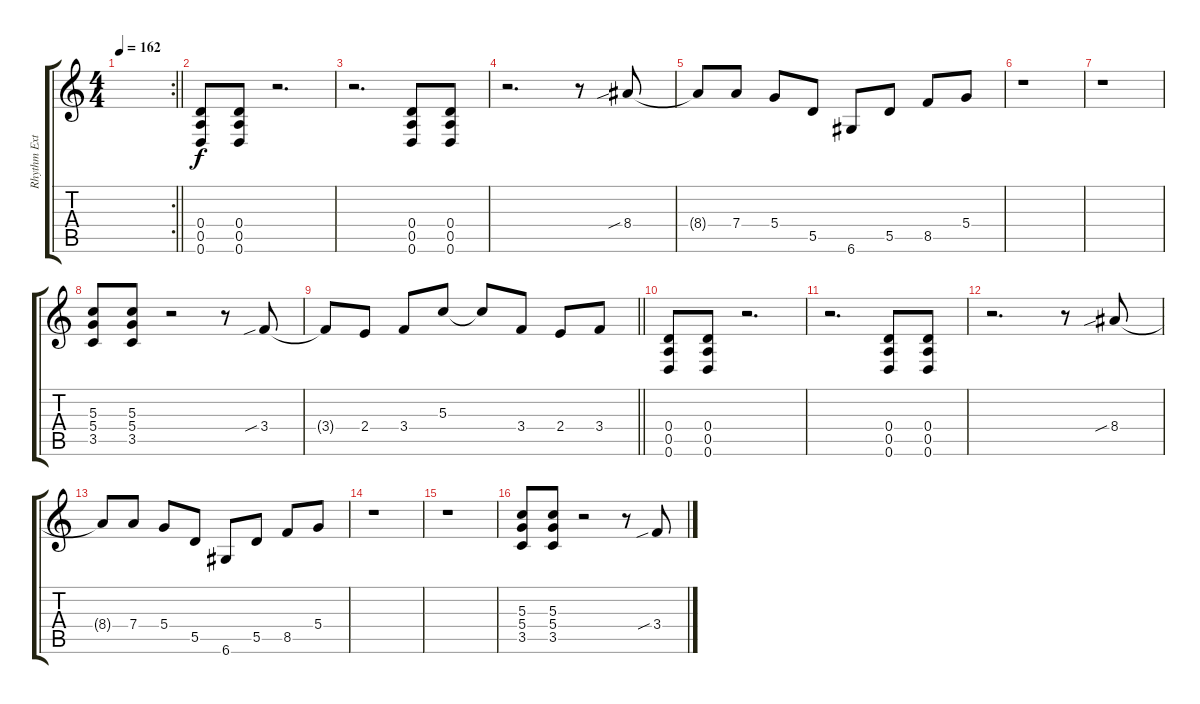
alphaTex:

\track ("Rhythm Extra" "Rhythm Ext") {instrument distortionguitar}
\staff {score tabs}
\tuning (E4 B3 G3 D3 A2 D2) {hide}
\rc 2
\ts (4 4)
\tempo 162
\clef g2
\barLineRight lightlight
\ks c
|
(0.4 0.5 0.6).8 (0.4 0.5 0.6).8 r.2{d} |
r.2{d} (0.4 0.5 0.6).8 (0.4 0.5 0.6).8 |
r.2{d} r.8 8.4{sib}.8 |
8.4{t}.8 7.4.8 5.4.8 5.5.8 6.6.8 5.5.8 8.5.8 5.4.8 |
r.1 |
r.1 |
(5.3 5.4 3.5).8 (5.3 5.4 3.5).8 r.2 r.8 3.4{sib}.8 |
\barLineRight lightlight
3.4{t}.8 2.4.8 3.4.8 5.3.8 5.3{t}.8 3.4.8 2.4.8 3.4.8 |
(0.4 0.5 0.6).8 (0.4 0.5 0.6).8 r.2{d} |
r.2{d} (0.4 0.5 0.6).8 (0.4 0.5 0.6).8 |
r.2{d} r.8 8.4{sib}.8 |
8.4{t}.8 7.4.8 5.4.8 5.5.8 6.6.8 5.5.8 8.5.8 5.4.8 |
r.1 |
r.1 |
(5.3 5.4 3.5).8 (5.3 5.4 3.5).8 r.2 r.8 3.4{sib}.8
